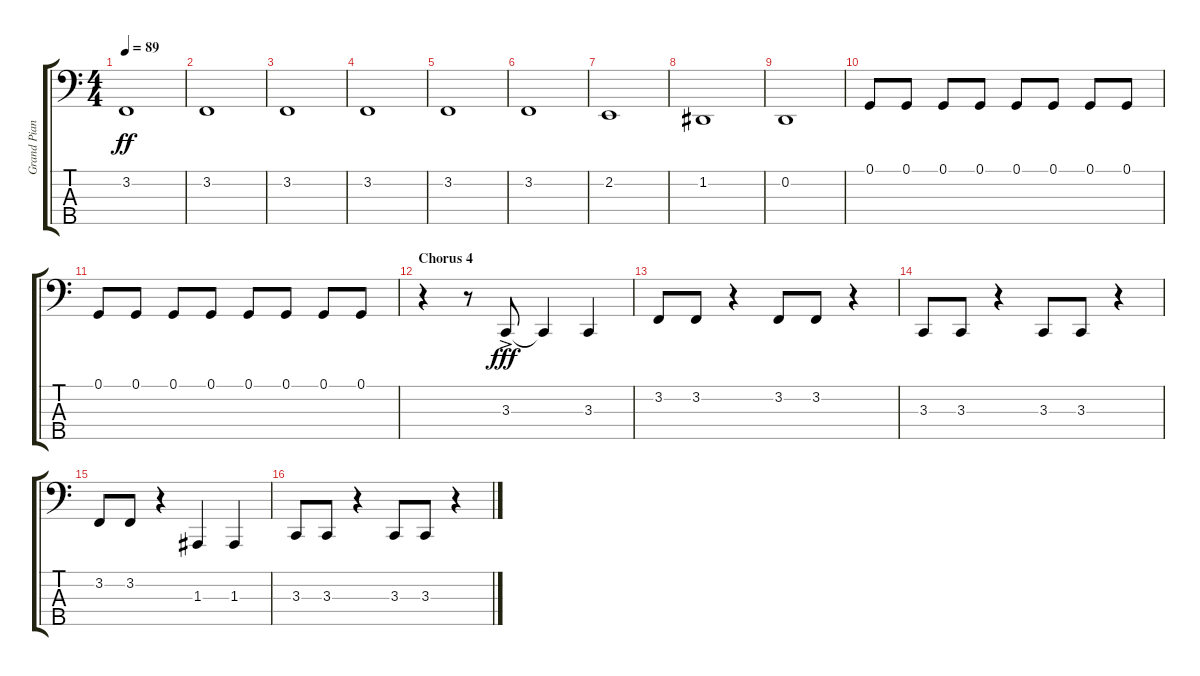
\track ("Grand Piano (Staff 2)" "Grand Pian") {instrument acousticgrandpiano}
\staff {score tabs}
\tuning (G2 D2 A1 E1 B0) {hide}
\ts (4 4)
\tempo 89
\clef f4
\ks c
3.2.1{dy ff} |
3.2.1 |
3.2.1 |
3.2.1 |
3.2.1 |
3.2.1 |
2.2.1 |
1.2.1 |
0.2.1 |
0.1.8 0.1.8 0.1.8 0.1.8 0.1.8 0.1.8 0.1.8 0.1.8 |
0.1.8 0.1.8 0.1.8 0.1.8 0.1.8 0.1.8 0.1.8 0.1.8 |
\section ("" "Chorus 4")
r.4 r.8 3.3{ac}.8{dy fff} 3.3{t}.4 3.3.4 |
3.2.8 3.2.8 r.4 3.2.8 3.2.8 r.4 |
3.3.8 3.3.8 r.4 3.3.8 3.3.8 r.4 |
3.2.8 3.2.8 r.4 1.3.4 1.3.4 |
3.3.8 3.3.8 r.4 3.3.8 3.3.8 r.4
